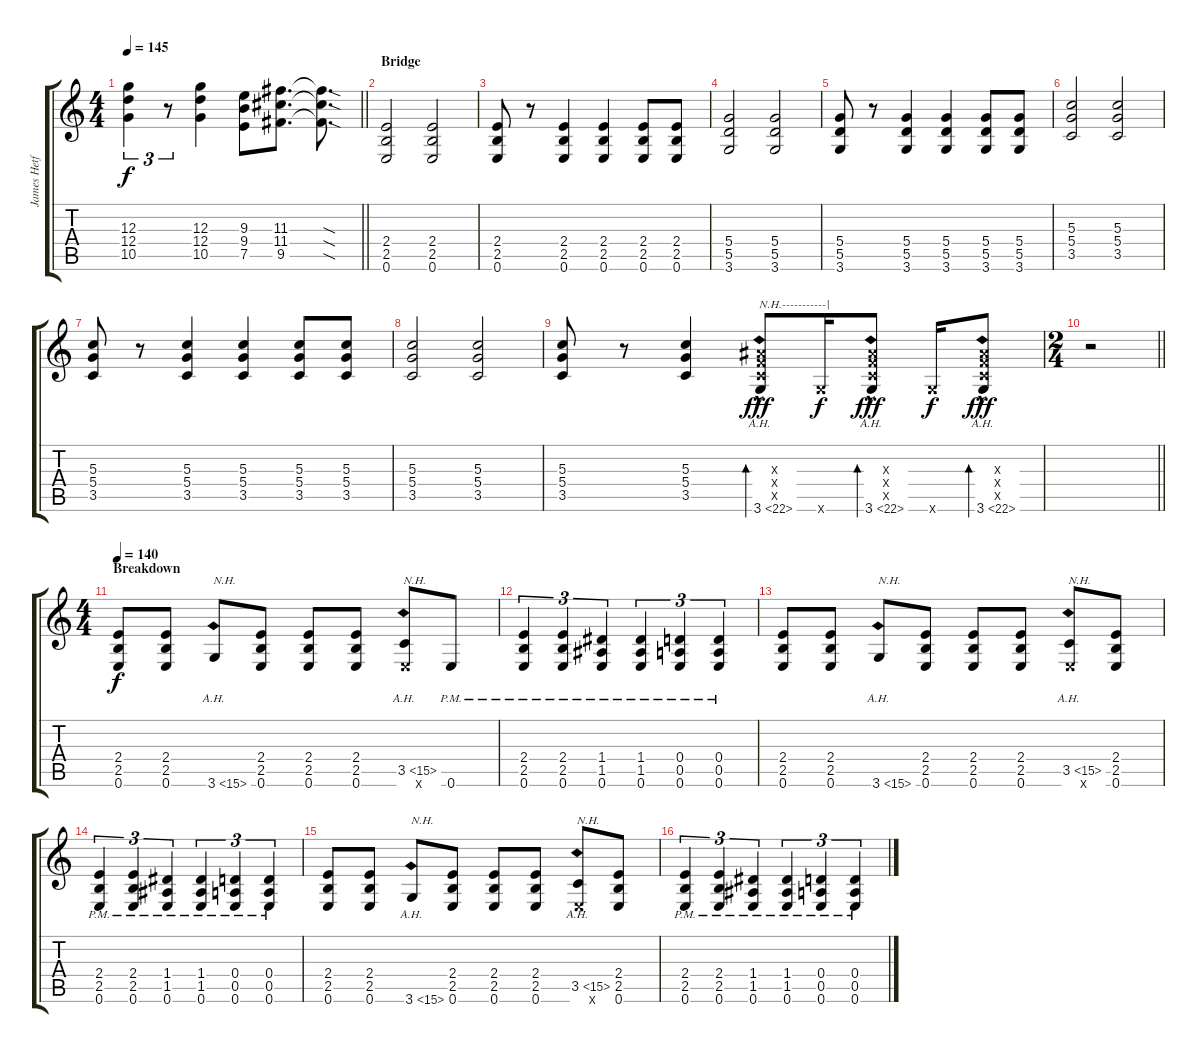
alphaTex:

\track ("James Hetfield (Guitar Rhythm)" "James Hetf") {instrument distortionguitar}
\staff {score tabs}
\tuning (E4 B3 G3 D3 A2 E2) {hide}
\ts (4 4)
\tempo 145
\clef g2
\barLineRight lightlight
\ks c
(12.3 12.4 10.5).4{tu (3 2) dy f} r.8{tu (3 2)} (12.3 12.4 10.5).4 (9.3 9.4 7.5).8 (11.3 11.4 9.5).8{d} (11.3{sod t} 11.4{sod t} 9.5{sod t}).8{d} |
\section ("" "Bridge")
(2.4 2.5 0.6).2{volume 11 balance 7} (2.4 2.5 0.6).2 |
(2.4 2.5 0.6).8 r.8 (2.4 2.5 0.6).4 (2.4 2.5 0.6).4 (2.4 2.5 0.6).8 (2.4 2.5 0.6).8 |
(5.4 5.5 3.6).2 (5.4 5.5 3.6).2 |
(5.4 5.5 3.6).8 r.8 (5.4 5.5 3.6).4 (5.4 5.5 3.6).4 (5.4 5.5 3.6).8 (5.4 5.5 3.6).8 |
(5.3 5.4 3.5).2 (5.3 5.4 3.5).2 |
(5.3 5.4 3.5).8 r.8 (5.3 5.4 3.5).4 (5.3 5.4 3.5).4 (5.3 5.4 3.5).8 (5.3 5.4 3.5).8 |
(5.3 5.4 3.5).2 (5.3 5.4 3.5).2 |
(5.3 5.4 3.5).8 r.8 (5.3 5.4 3.5).4 (3.3{hac x} 3.4{hac x} 3.5{hac x} 3.6{ah 19 hac}).8{bd 120 txt "N.H.-----------|" dy fff volume 14 balance 3} 3.6{x}.16{dy f} (3.3{hac x} 3.4{hac x} 3.5{hac x} 3.6{ah 19 hac}).8{bd 120 dy fff} 3.6{x}.16{dy f} (3.3{hac x} 3.4{hac x} 3.5{hac x} 3.6{ah 19 hac}).8{bd 120 dy fff} |
\ts (2 4)
\barLineRight lightlight
r.2 |
\ts (4 4)
\section ("" "Breakdown")
\tempo 140
(2.4 2.5 0.6).8{dy f} (2.4 2.5 0.6).8 3.6{ah 12}.8{txt "N.H."} (2.4 2.5 0.6).8 (2.4 2.5 0.6).8 (2.4 2.5 0.6).8 (3.5{ah 12} 0.6{x}).8{txt "N.H."} 0.6{pm}.8 |
(2.4{pm} 2.5{pm} 0.6{pm}).4{tu (3 2)} (2.4{pm} 2.5{pm} 0.6{pm}).4{tu (3 2)} (1.4{pm} 1.5{pm} 0.6{pm}).4{tu (3 2)} (1.4{pm} 1.5{pm} 0.6{pm}).4{tu (3 2)} (0.4{pm} 0.5{pm} 0.6{pm}).4{tu (3 2)} (0.4{pm} 0.5{pm} 0.6{pm}).4{tu (3 2)} |
(2.4 2.5 0.6).8 (2.4 2.5 0.6).8 3.6{ah 12}.8{txt "N.H."} (2.4 2.5 0.6).8 (2.4 2.5 0.6).8 (2.4 2.5 0.6).8 (3.5{ah 12} 0.6{x}).8{txt "N.H."} (2.4 2.5 0.6).8 |
(2.4{pm} 2.5{pm} 0.6{pm}).4{tu (3 2)} (2.4{pm} 2.5{pm} 0.6{pm}).4{tu (3 2)} (1.4{pm} 1.5{pm} 0.6{pm}).4{tu (3 2)} (1.4{pm} 1.5{pm} 0.6{pm}).4{tu (3 2)} (0.4{pm} 0.5{pm} 0.6{pm}).4{tu (3 2)} (0.4{pm} 0.5{pm} 0.6{pm}).4{tu (3 2)} |
(2.4 2.5 0.6).8 (2.4 2.5 0.6).8 3.6{ah 12}.8{txt "N.H."} (2.4 2.5 0.6).8 (2.4 2.5 0.6).8 (2.4 2.5 0.6).8 (3.5{ah 12} 0.6{x}).8{txt "N.H."} (2.4 2.5 0.6).8 |
(2.4{pm} 2.5{pm} 0.6{pm}).4{tu (3 2)} (2.4{pm} 2.5{pm} 0.6{pm}).4{tu (3 2)} (1.4{pm} 1.5{pm} 0.6{pm}).4{tu (3 2)} (1.4{pm} 1.5{pm} 0.6{pm}).4{tu (3 2)} (0.4{pm} 0.5{pm} 0.6{pm}).4{tu (3 2)} (0.4{pm} 0.5{pm} 0.6{pm}).4{tu (3 2)}
